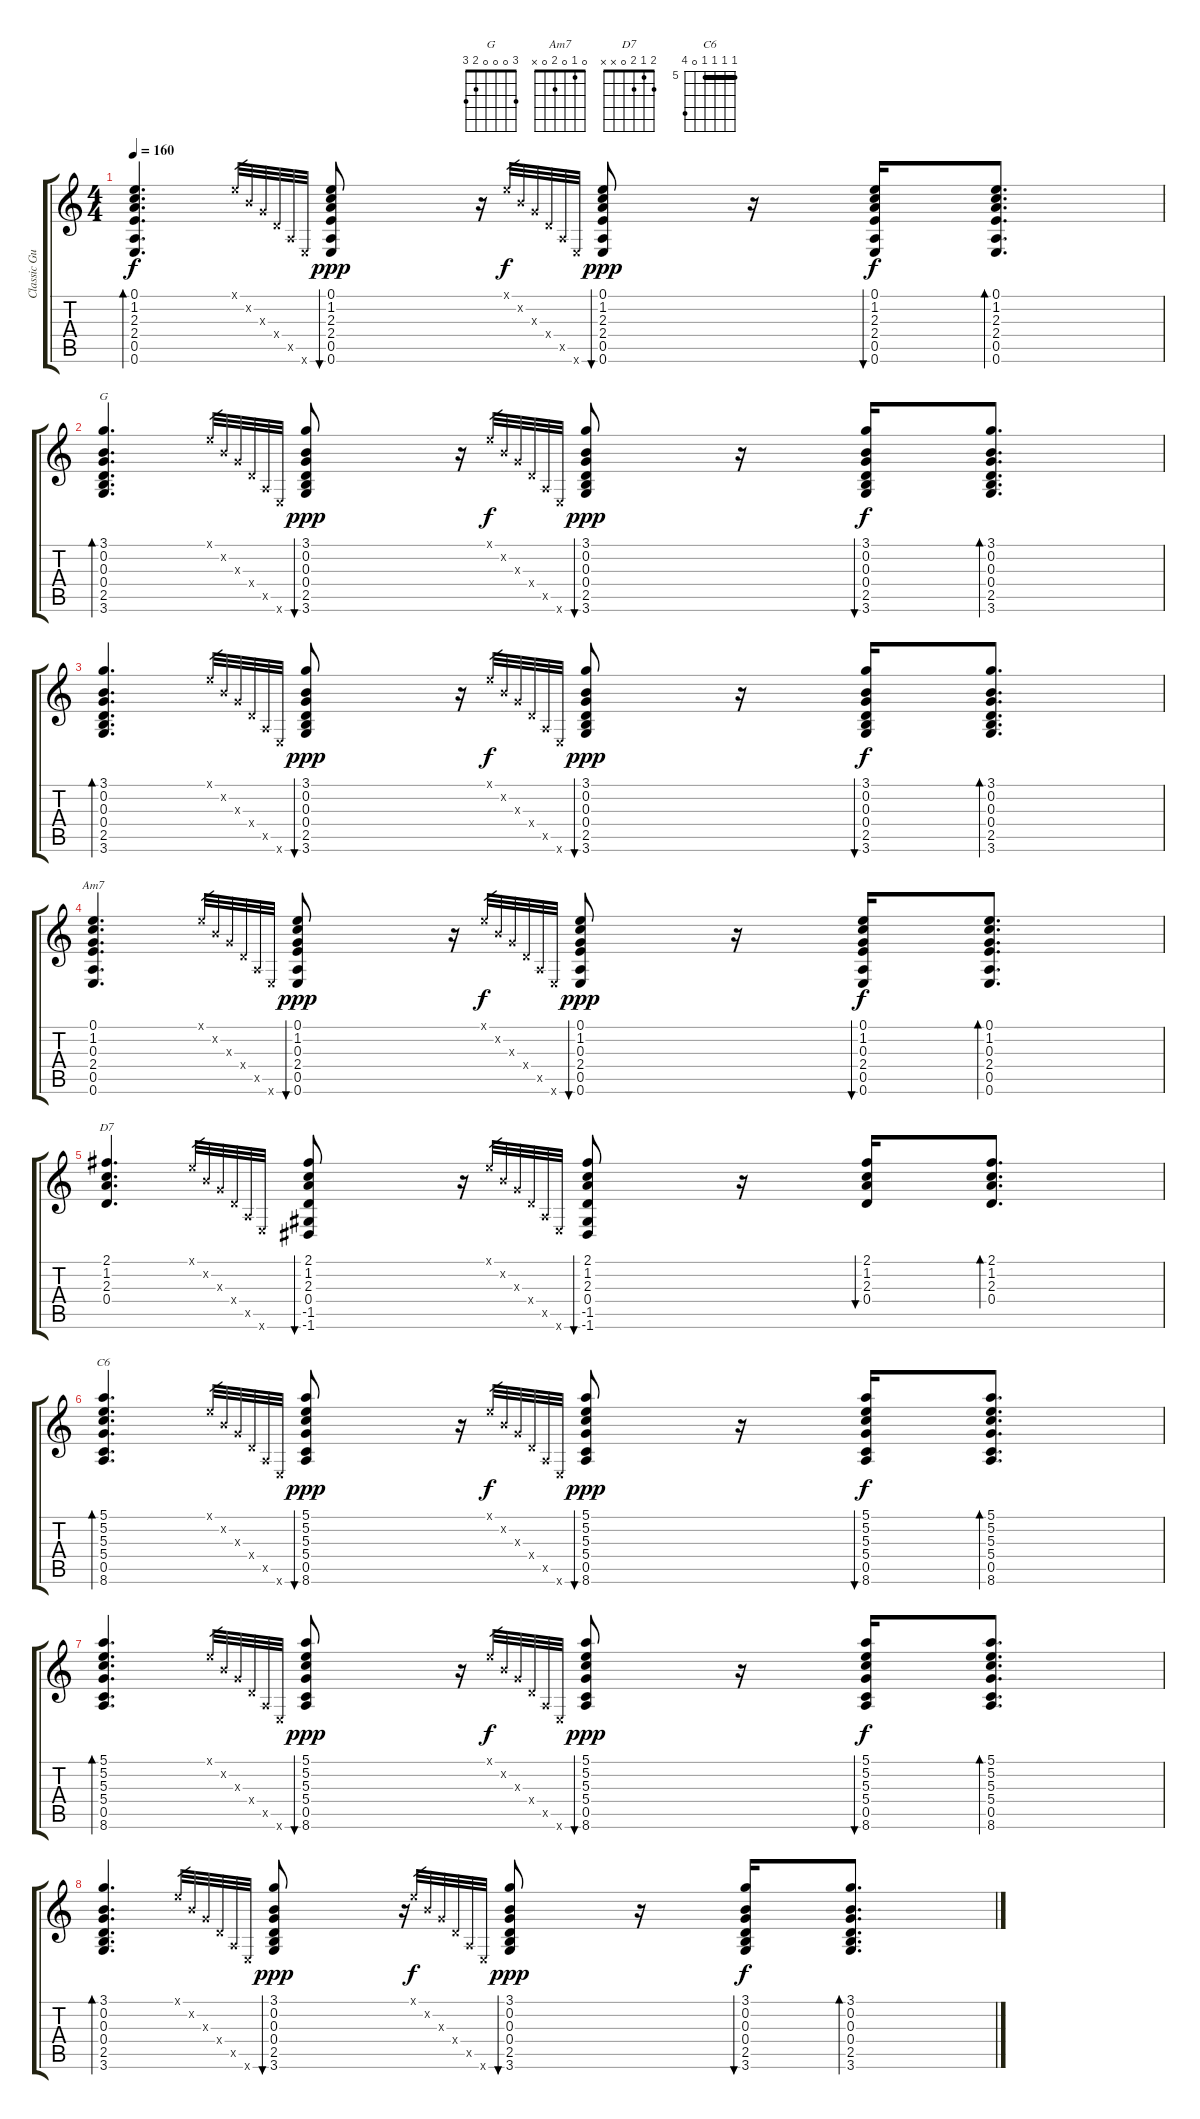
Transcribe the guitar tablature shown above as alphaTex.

\track ("Classic Guitar" "Classic Gu") {instrument acousticguitarnylon}
\staff {score tabs}
\tuning (E4 B3 G3 D3 A2 E2) {hide}
\chord ("G" 3 0 0 0 2 3)
\chord ("Am7" 0 1 0 2 0 x)
\chord ("D7" 2 1 2 0 x x)
\chord ("C6" 5 5 5 5 0 8) {firstfret 5 barre 5}
\ts (4 4)
\tempo 160
\clef g2
\ks c
(0.1 1.2 2.3 2.4 0.5 0.6).4{d bd 240 dy f} 0.1{x}.32{gr} 0.2{x}.32{gr} 0.3{x}.32{gr} 0.4{x}.32{gr} 0.5{x}.32{gr} 0.6{x}.32{gr} (0.1 1.2 2.3 2.4 0.5 0.6).8{bu 30 dy ppp} r.16 0.1{x}.32{gr dy f} 0.2{x}.32{gr} 0.3{x}.32{gr} 0.4{x}.32{gr} 0.5{x}.32{gr} 0.6{x}.32{gr} (0.1 1.2 2.3 2.4 0.5 0.6).8{bu 30 dy ppp} r.16 (0.1 1.2 2.3 2.4 0.5 0.6).16{bu 30 dy f} (0.1 1.2 2.3 2.4 0.5 0.6).8{d bd 120} |
(3.1 0.2 0.3 0.4 2.5 3.6).4{d bd 240 ch "G"} 0.1{x}.32{gr} 0.2{x}.32{gr} 0.3{x}.32{gr} 0.4{x}.32{gr} 0.5{x}.32{gr} 0.6{x}.32{gr} (3.1 0.2 0.3 0.4 2.5 3.6).8{bu 30 dy ppp} r.16 0.1{x}.32{gr dy f} 0.2{x}.32{gr} 0.3{x}.32{gr} 0.4{x}.32{gr} 0.5{x}.32{gr} 0.6{x}.32{gr} (3.1 0.2 0.3 0.4 2.5 3.6).8{bu 30 dy ppp} r.16 (3.1 0.2 0.3 0.4 2.5 3.6).16{bu 30 dy f} (3.1 0.2 0.3 0.4 2.5 3.6).8{d bd 120} |
(3.1 0.2 0.3 0.4 2.5 3.6).4{d bd 240} 0.1{x}.32{gr} 0.2{x}.32{gr} 0.3{x}.32{gr} 0.4{x}.32{gr} 0.5{x}.32{gr} 0.6{x}.32{gr} (3.1 0.2 0.3 0.4 2.5 3.6).8{bu 30 dy ppp} r.16 0.1{x}.32{gr dy f} 0.2{x}.32{gr} 0.3{x}.32{gr} 0.4{x}.32{gr} 0.5{x}.32{gr} 0.6{x}.32{gr} (3.1 0.2 0.3 0.4 2.5 3.6).8{bu 30 dy ppp} r.16 (3.1 0.2 0.3 0.4 2.5 3.6).16{bu 30 dy f} (3.1 0.2 0.3 0.4 2.5 3.6).8{d bd 120} |
(0.1 1.2 0.3 2.4 0.5 0.6).4{d ch "Am7"} 0.1{x}.32{gr} 0.2{x}.32{gr} 0.3{x}.32{gr} 0.4{x}.32{gr} 0.5{x}.32{gr} 0.6{x}.32{gr} (0.1 1.2 0.3 2.4 0.5 0.6).8{bu 30 dy ppp} r.16 0.1{x}.32{gr dy f} 0.2{x}.32{gr} 0.3{x}.32{gr} 0.4{x}.32{gr} 0.5{x}.32{gr} 0.6{x}.32{gr} (0.1 1.2 0.3 2.4 0.5 0.6).8{bu 30 dy ppp} r.16 (0.1 1.2 0.3 2.4 0.5 0.6).16{bu 30 dy f} (0.1 1.2 0.3 2.4 0.5 0.6).8{d bd 120} |
(2.1 1.2 2.3 0.4).4{d ch "D7"} 0.1{x}.32{gr} 0.2{x}.32{gr} 0.3{x}.32{gr} 0.4{x}.32{gr} 0.5{x}.32{gr} 0.6{x}.32{gr} (2.1 1.2 2.3 0.4 -1.5 -1.6).8{bu 30} r.16 0.1{x}.32{gr} 0.2{x}.32{gr} 0.3{x}.32{gr} 0.4{x}.32{gr} 0.5{x}.32{gr} 0.6{x}.32{gr} (2.1 1.2 2.3 0.4 -1.5 -1.6).8{bu 30} r.16 (2.1 1.2 2.3 0.4).16{bu 30} (2.1 1.2 2.3 0.4).8{d bd 120} |
(5.1 5.2 5.3 5.4 0.5 8.6).4{d bd 240 ch "C6"} 0.1{x}.32{gr} 0.2{x}.32{gr} 0.3{x}.32{gr} 0.4{x}.32{gr} 0.5{x}.32{gr} 0.6{x}.32{gr} (5.1 5.2 5.3 5.4 0.5 8.6).8{bu 30 dy ppp} r.16 0.1{x}.32{gr dy f} 0.2{x}.32{gr} 0.3{x}.32{gr} 0.4{x}.32{gr} 0.5{x}.32{gr} 0.6{x}.32{gr} (5.1 5.2 5.3 5.4 0.5 8.6).8{bu 30 dy ppp} r.16 (5.1 5.2 5.3 5.4 0.5 8.6).16{bu 30 dy f} (5.1 5.2 5.3 5.4 0.5 8.6).8{d bd 120} |
(5.1 5.2 5.3 5.4 0.5 8.6).4{d bd 240} 0.1{x}.32{gr} 0.2{x}.32{gr} 0.3{x}.32{gr} 0.4{x}.32{gr} 0.5{x}.32{gr} 0.6{x}.32{gr} (5.1 5.2 5.3 5.4 0.5 8.6).8{bu 30 dy ppp} r.16 0.1{x}.32{gr dy f} 0.2{x}.32{gr} 0.3{x}.32{gr} 0.4{x}.32{gr} 0.5{x}.32{gr} 0.6{x}.32{gr} (5.1 5.2 5.3 5.4 0.5 8.6).8{bu 30 dy ppp} r.16 (5.1 5.2 5.3 5.4 0.5 8.6).16{bu 30 dy f} (5.1 5.2 5.3 5.4 0.5 8.6).8{d bd 120} |
(3.1 0.2 0.3 0.4 2.5 3.6).4{d bd 240} 0.1{x}.32{gr} 0.2{x}.32{gr} 0.3{x}.32{gr} 0.4{x}.32{gr} 0.5{x}.32{gr} 0.6{x}.32{gr} (3.1 0.2 0.3 0.4 2.5 3.6).8{bu 30 dy ppp} r.16 0.1{x}.32{gr dy f} 0.2{x}.32{gr} 0.3{x}.32{gr} 0.4{x}.32{gr} 0.5{x}.32{gr} 0.6{x}.32{gr} (3.1 0.2 0.3 0.4 2.5 3.6).8{bu 30 dy ppp} r.16 (3.1 0.2 0.3 0.4 2.5 3.6).16{bu 30 dy f} (3.1 0.2 0.3 0.4 2.5 3.6).8{d bd 120}
